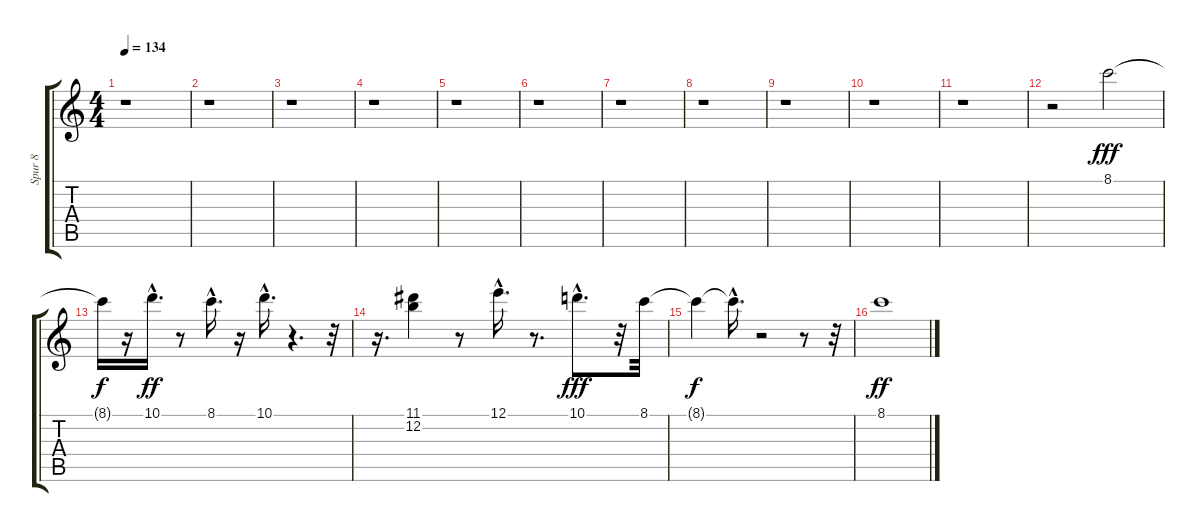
\track ("Spur 8" "Spur 8") {instrument distortionguitar}
\staff {score tabs}
\tuning (E4 B3 G3 D3 A2 E2) {hide}
\ts (4 4)
\tempo 134
\clef g2
\ks c
r.1{dy f} |
r.1 |
r.1 |
r.1 |
r.1 |
r.1 |
r.1 |
r.1 |
r.1 |
r.1 |
r.1 |
r.2 8.1.2{dy fff instrument distortionguitar} |
8.1{t}.16{dy f} r.16 10.1{hac}.16{d dy ff} r.8 8.1{hac}.16{d} r.16 10.1{hac}.16{d} r.4{d} r.32 |
r.16{d} (11.1 12.2).4 r.8 12.1{hac}.16{d} r.8{d} 10.1{hac}.8{d dy fff} r.32 8.1.32 |
8.1{t}.4{dy f} 8.1{hac t}.16{d} r.2 r.8 r.32 |
8.1.1{dy ff}
